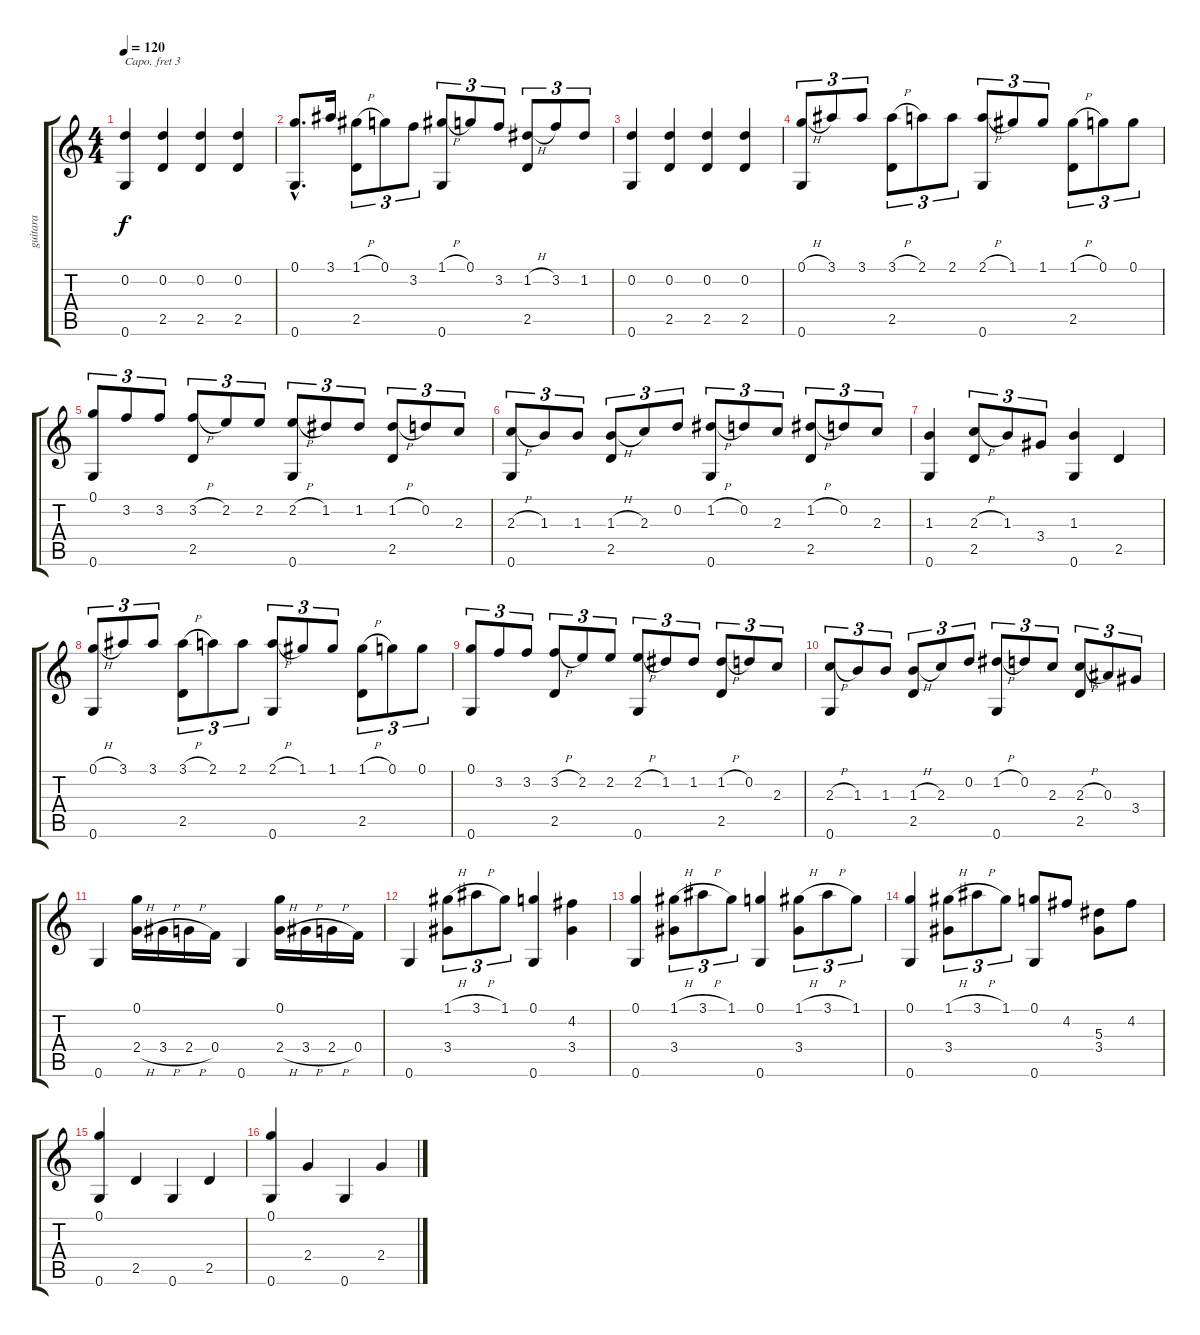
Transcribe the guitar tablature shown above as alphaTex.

\track ("guitara" "guitara") {instrument acousticguitarnylon}
\staff {score tabs}
\capo 3
\tuning (E4 B3 G3 D3 A2 E2) {hide}
\ts (4 4)
\tempo 120
\clef g2
\ks c
(0.2 0.6).4{dy f} (0.2 2.5).4 (0.2 2.5).4 (0.2 2.5).4 |
(0.1{hac} 0.6{hac}).8{d} 3.1.16 (1.1{h} 2.5).8{tu (3 2)} 0.1.8{tu (3 2)} 3.2.8{tu (3 2)} (1.1{h} 0.6).8{tu (3 2)} 0.1.8{tu (3 2)} 3.2.8{tu (3 2)} (1.2{h} 2.5).8{tu (3 2)} 3.2.8{tu (3 2)} 1.2.8{tu (3 2)} |
(0.2 0.6).4 (0.2 2.5).4 (0.2 2.5).4 (0.2 2.5).4 |
(0.1{h} 0.6).8{tu (3 2)} 3.1.8{tu (3 2)} 3.1.8{tu (3 2)} (3.1{h} 2.5).8{tu (3 2)} 2.1.8{tu (3 2)} 2.1.8{tu (3 2)} (2.1{h} 0.6).8{tu (3 2)} 1.1.8{tu (3 2)} 1.1.8{tu (3 2)} (1.1{h} 2.5).8{tu (3 2)} 0.1.8{tu (3 2)} 0.1.8{tu (3 2)} |
(0.1 0.6).8{tu (3 2)} 3.2.8{tu (3 2)} 3.2.8{tu (3 2)} (3.2{h} 2.5).8{tu (3 2)} 2.2.8{tu (3 2)} 2.2.8{tu (3 2)} (2.2{h} 0.6).8{tu (3 2)} 1.2.8{tu (3 2)} 1.2.8{tu (3 2)} (1.2{h} 2.5).8{tu (3 2)} 0.2.8{tu (3 2)} 2.3.8{tu (3 2)} |
(2.3{h} 0.6).8{tu (3 2)} 1.3.8{tu (3 2)} 1.3.8{tu (3 2)} (1.3{h} 2.5).8{tu (3 2)} 2.3.8{tu (3 2)} 0.2.8{tu (3 2)} (1.2{h} 0.6).8{tu (3 2)} 0.2.8{tu (3 2)} 2.3.8{tu (3 2)} (1.2{h} 2.5).8{tu (3 2)} 0.2.8{tu (3 2)} 2.3.8{tu (3 2)} |
(1.3 0.6).4 (2.3{h} 2.5).8{tu (3 2)} 1.3.8{tu (3 2)} 3.4.8{tu (3 2)} (1.3 0.6).4 2.5.4 |
(0.1{h} 0.6).8{tu (3 2)} 3.1.8{tu (3 2)} 3.1.8{tu (3 2)} (3.1{h} 2.5).8{tu (3 2)} 2.1.8{tu (3 2)} 2.1.8{tu (3 2)} (2.1{h} 0.6).8{tu (3 2)} 1.1.8{tu (3 2)} 1.1.8{tu (3 2)} (1.1{h} 2.5).8{tu (3 2)} 0.1.8{tu (3 2)} 0.1.8{tu (3 2)} |
(0.1 0.6).8{tu (3 2)} 3.2.8{tu (3 2)} 3.2.8{tu (3 2)} (3.2{h} 2.5).8{tu (3 2)} 2.2.8{tu (3 2)} 2.2.8{tu (3 2)} (2.2{h} 0.6).8{tu (3 2)} 1.2.8{tu (3 2)} 1.2.8{tu (3 2)} (1.2{h} 2.5).8{tu (3 2)} 0.2.8{tu (3 2)} 2.3.8{tu (3 2)} |
(2.3{h} 0.6).8{tu (3 2)} 1.3.8{tu (3 2)} 1.3.8{tu (3 2)} (1.3{h} 2.5).8{tu (3 2)} 2.3.8{tu (3 2)} 0.2.8{tu (3 2)} (1.2{h} 0.6).8{tu (3 2)} 0.2.8{tu (3 2)} 2.3.8{tu (3 2)} (2.3{h} 2.5).8{tu (3 2)} 0.3.8{tu (3 2)} 3.4.8{tu (3 2)} |
0.6.4 (0.1 2.4{h}).16 3.4{h}.16 2.4{h}.16 0.4.16 0.6.4 (0.1 2.4{h}).16 3.4{h}.16 2.4{h}.16 0.4.16 |
0.6.4 (1.1{h} 3.4).8{tu (3 2)} 3.1{h}.8{tu (3 2)} 1.1.8{tu (3 2)} (0.1 0.6).4 (4.2 3.4).4 |
(0.1 0.6).4 (1.1{h} 3.4).8{tu (3 2)} 3.1{h}.8{tu (3 2)} 1.1.8{tu (3 2)} (0.1 0.6).4 (1.1{h} 3.4).8{tu (3 2)} 3.1{h}.8{tu (3 2)} 1.1.8{tu (3 2)} |
(0.1 0.6).4 (1.1{h} 3.4).8{tu (3 2)} 3.1{h}.8{tu (3 2)} 1.1.8{tu (3 2)} (0.1 0.6).8 4.2.8 (5.3 3.4).8 4.2.8 |
(0.1 0.6).4 2.5.4 0.6.4 2.5.4 |
(0.1 0.6).4 2.4.4 0.6.4 2.4.4
